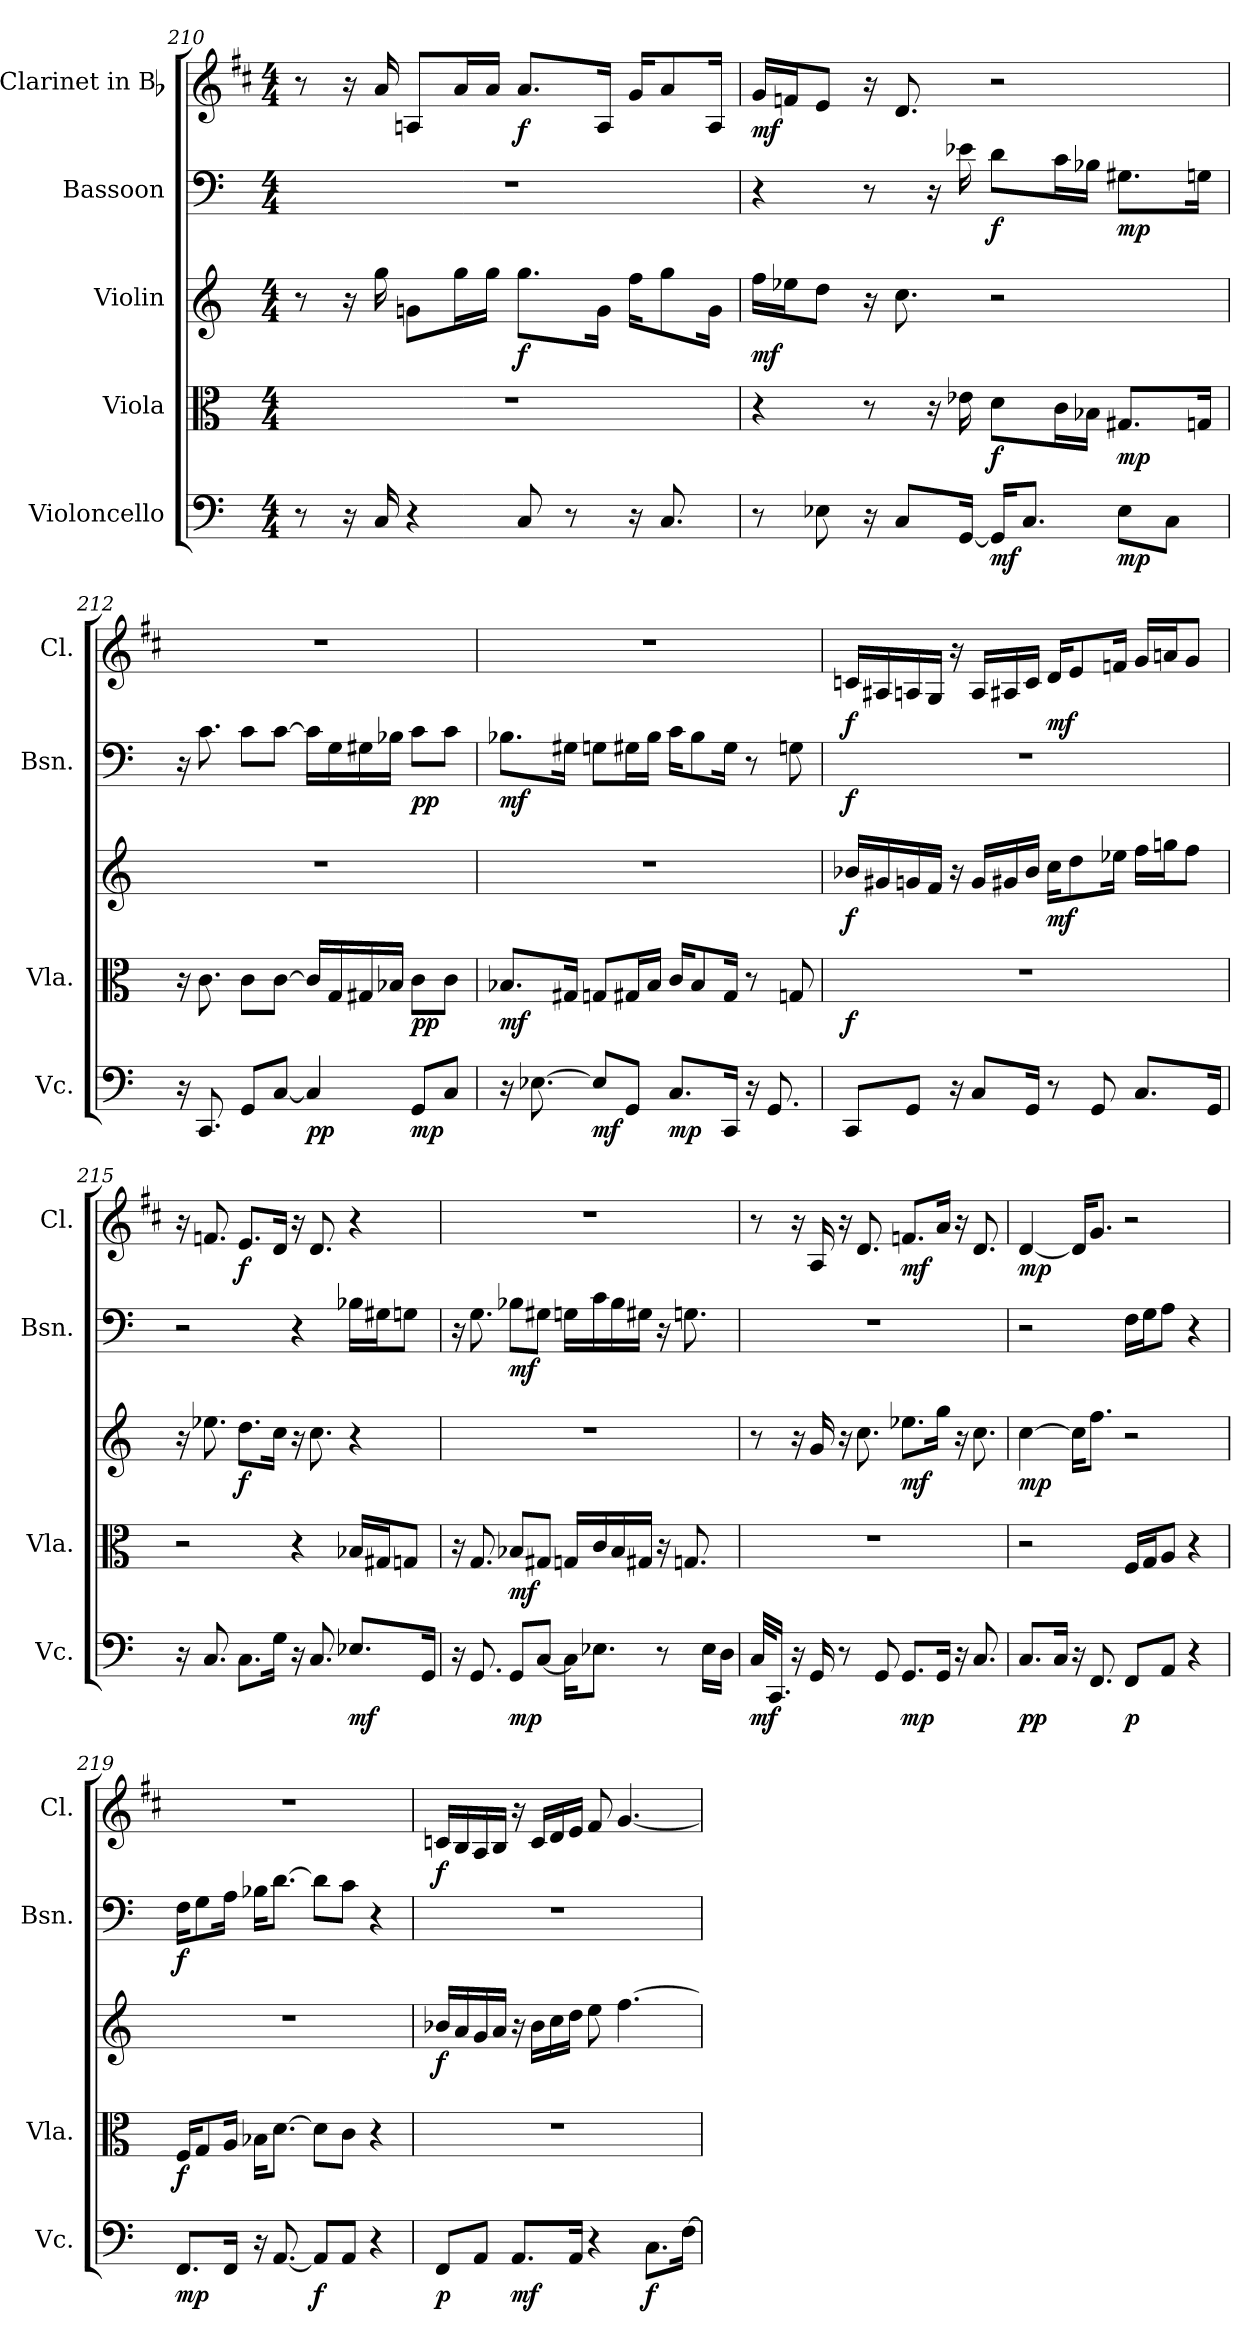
**kern	**dynam	**kern	**dynam	**kern	**dynam	**kern	**dynam	**kern	**dynam
*part5	*part5	*part4	*part4	*part3	*part3	*part2	*part2	*part1	*part1
*staff5	*staff5	*staff4	*staff4	*staff3	*staff3	*staff2	*staff2	*staff1	*staff1
*I"Violoncello	*	*I"Viola	*	*I"Violin	*	*I"Bassoon	*	*I"Clarinet in Bb	*
*I'Vc.	*	*I'Vla.	*	*	*	*I'Bsn.	*	*I'Cl.	*
!!LO:LB:g=z
*clefF4	*	*clefC3	*	*clefG2	*	*clefF4	*	*clefG2	*
*	*	*	*	*	*	*	*	*ITrd1c2	*
*k[]	*	*k[]	*	*k[]	*	*k[]	*	*k[]	*
*C:	*	*C:	*	*C:	*	*C:	*	*C:	*
*M4/4	*	*M4/4	*	*M4/4	*	*M4/4	*	*M4/4	*
=210	=210	=210	=210	=210	=210	=210	=210	=210	=210
8r	.	1r	.	8r	.	1r	.	8r	.
16r	.	.	.	16r	.	.	.	16r	.
16Ci/	.	.	.	16ggi\	.	.	.	16gi/	.
4r	.	.	.	8gni\L	.	.	.	8Gni/L	.
.	.	.	.	16ggi\L	.	.	.	16gi/L	.
.	.	.	.	16ggi\JJ	.	.	.	16gi/JJ	.
8Ci/	.	.	.	8.ggi\L	f	.	.	8.gi/L	f
8r	.	.	.	.	.	.	.	.	.
.	.	.	.	16gi\Jk	.	.	.	16Gi/Jk	.
16r	.	.	.	16ffi\KL	.	.	.	16fi/KL	.
8.Ci/	.	.	.	8ggi\	.	.	.	8gi/	.
.	.	.	.	16gi\Jk	.	.	.	16Gi/Jk	.
=211	=211	=211	=211	=211	=211	=211	=211	=211	=211
8r	.	4r	.	16ffi\LL	mf	4r	.	16fi/LL	mf
.	.	.	.	16ee-Xi\J	.	.	.	16e-Xi/J	.
8E-Xi\	.	.	.	8ddi\J	.	.	.	8di/J	.
16r	.	8r	.	16r	.	8r	.	16r	.
8Ci/L	.	.	.	8.cci\	.	.	.	8.ci/	.
.	.	16r	.	.	.	16r	.	.	.
[16GGi/Jk	.	16e-Xi\	.	.	.	16e-Xi\	.	.	.
16GGi/KL]	mf	8di\L	f	2r	.	8di\L	f	2r	.
8.Ci/J	.	.	.	.	.	.	.	.	.
.	.	16ci\L	.	.	.	16ci\L	.	.	.
.	.	16B-Xi\JJ	.	.	.	16B-Xi\JJ	.	.	.
8E-i\L	mp	8.G#Xi/L	mp	.	.	8.G#Xi\L	mp	.	.
8Ci\J	.	.	.	.	.	.	.	.	.
.	.	16Gni/Jk	.	.	.	16Gni\Jk	.	.	.
=212	=212	=212	=212	=212	=212	=212	=212	=212	=212
16r	.	16r	.	1r	.	16r	.	1r	.
8.CCi/	.	8.ci\	.	.	.	8.ci\	.	.	.
8GGi/L	.	8ci\L	.	.	.	8ci\L	.	.	.
[8Ci/J	.	[8ci\J	.	.	.	[8ci\J	.	.	.
4Ci/]	pp	16ci/LL]	.	.	.	16ci\LL]	.	.	.
.	.	16Gi/	.	.	.	16Gi\	.	.	.
.	.	16G#Xi/	.	.	.	16G#Xi\	.	.	.
.	.	16B-Xi/JJ	.	.	.	16B-Xi\JJ	.	.	.
8GGi/L	mp	8ci\L	pp	.	.	8ci\L	pp	.	.
8Ci/J	.	8ci\J	.	.	.	8ci\J	.	.	.
!!LO:PB:g=z
=213	=213	=213	=213	=213	=213	=213	=213	=213	=213
16r	.	8.B-Xi/L	mf	1r	.	8.B-Xi\L	mf	1r	.
[8.E-Xi\	.	.	.	.	.	.	.	.	.
.	.	16G#Xi/Jk	.	.	.	16G#Xi\Jk	.	.	.
8E-i/L]	mf	8Gni/L	.	.	.	8Gni\L	.	.	.
8GGi/J	.	16G#Xi/L	.	.	.	16G#Xi\L	.	.	.
.	.	16B-i/JJ	.	.	.	16B-i\JJ	.	.	.
8.Ci/L	mp	16ci/KL	.	.	.	16ci\KL	.	.	.
.	.	8B-i/	.	.	.	8B-i\	.	.	.
16CCi/Jk	.	16G#i/Jk	.	.	.	16G#i\Jk	.	.	.
16r	.	8r	.	.	.	8r	.	.	.
8.GGi/	.	.	.	.	.	.	.	.	.
.	.	8Gni/	.	.	.	8Gni\	.	.	.
=214	=214	=214	=214	=214	=214	=214	=214	=214	=214
8CCi/L	.	1r	f	16b-Xi/LL	f	1r	f	16B-Xi/LL	f
.	.	.	.	16g#Xi/	.	.	.	16G#Xi/	.
8GGi/J	.	.	.	16gni/	.	.	.	16Gni/	.
.	.	.	.	16fi/JJ	.	.	.	16Fi/JJ	.
16r	.	.	.	16r	.	.	.	16r	.
8Ci/L	.	.	.	16gi/LL	.	.	.	16Gi/LL	.
.	.	.	.	16g#Xi/	.	.	.	16G#Xi/	.
16GGi/Jk	.	.	.	16b-i/JJ	.	.	.	16B-i/JJ	.
8r	.	.	.	16cci\KL	mf	.	.	16ci/KL	mf
.	.	.	.	8ddi\	.	.	.	8di/	.
8GGi/	.	.	.	.	.	.	.	.	.
.	.	.	.	16ee-Xi\Jk	.	.	.	16e-Xi/Jk	.
8.Ci/L	.	.	.	16ffi\LL	.	.	.	16fi/LL	.
.	.	.	.	16ggni\J	.	.	.	16gni/J	.
.	.	.	.	8ffi\J	.	.	.	8fi/J	.
16GGi/Jk	.	.	.	.	.	.	.	.	.
=215	=215	=215	=215	=215	=215	=215	=215	=215	=215
16r	.	2r	.	16r	.	2r	.	16r	.
8.Ci/	.	.	.	8.ee-Xi\	.	.	.	8.e-Xi/	.
8.Ci\L	.	.	.	8.ddi\L	f	.	.	8.di/L	f
16Gi\Jk	.	.	.	16cci\Jk	.	.	.	16ci/Jk	.
16r	.	4r	.	16r	.	4r	.	16r	.
8.Ci/	.	.	.	8.cci\	.	.	.	8.ci/	.
8.E-Xi/L	mf	16B-Xi/LL	.	4r	.	16B-Xi\LL	.	4r	.
.	.	16G#Xi/J	.	.	.	16G#Xi\J	.	.	.
.	.	8Gni/J	.	.	.	8Gni\J	.	.	.
16GGi/Jk	.	.	.	.	.	.	.	.	.
!!LO:LB:g=z
=216	=216	=216	=216	=216	=216	=216	=216	=216	=216
16r	.	16r	.	1r	.	16r	.	1r	.
8.GGi/	.	8.Gi/	.	.	.	8.Gi\	.	.	.
8GGi/L	mp	8B-Xi/L	mf	.	.	8B-Xi\L	mf	.	.
[8Ci/J	.	8G#Xi/J	.	.	.	8G#Xi\J	.	.	.
16Ci\KL]	.	16Gni/LL	.	.	.	16Gni\LL	.	.	.
8.E-Xi\J	.	16ci/	.	.	.	16ci\	.	.	.
.	.	16B-i/	.	.	.	16B-i\	.	.	.
.	.	16G#Xi/JJ	.	.	.	16G#Xi\JJ	.	.	.
8r	.	16r	.	.	.	16r	.	.	.
.	.	8.Gni/	.	.	.	8.Gni\	.	.	.
16E-i\LL	.	.	.	.	.	.	.	.	.
16Di\JJ	.	.	.	.	.	.	.	.	.
=217	=217	=217	=217	=217	=217	=217	=217	=217	=217
32Ci/KLL	mf	1r	.	8r	.	1r	.	8r	.
16.CCi/JJ	.	.	.	.	.	.	.	.	.
16r	.	.	.	16r	.	.	.	16r	.
16GGi/	.	.	.	16gi/	.	.	.	16Gi/	.
8r	.	.	.	16r	.	.	.	16r	.
.	.	.	.	8.cci\	.	.	.	8.ci/	.
8GGi/	.	.	.	.	.	.	.	.	.
8.GGi/L	mp	.	.	8.ee-Xi\L	mf	.	.	8.e-Xi/L	mf
16GGi/Jk	.	.	.	16ggi\Jk	.	.	.	16gi/Jk	.
16r	.	.	.	16r	.	.	.	16r	.
8.Ci/	.	.	.	8.cci\	.	.	.	8.ci/	.
=218	=218	=218	=218	=218	=218	=218	=218	=218	=218
8.Ci/L	pp	2r	.	[4cci\	mp	2r	.	[4ci/	mp
16Ci/Jk	.	.	.	.	.	.	.	.	.
16r	.	.	.	16cci\KL]	.	.	.	16ci/KL]	.
8.FFi/	.	.	.	8.ffi\J	.	.	.	8.fi/J	.
8FFi/L	p	16Fi/LL	.	2r	.	16Fi\LL	.	2r	.
.	.	16Gi/J	.	.	.	16Gi\J	.	.	.
8AAi/J	.	8Ai/J	.	.	.	8Ai\J	.	.	.
4r	.	4r	.	.	.	4r	.	.	.
!!LO:PB:g=z
=219	=219	=219	=219	=219	=219	=219	=219	=219	=219
8.FFi/L	mp	16Fi/KL	f	1r	.	16Fi\KL	f	1r	.
.	.	8Gi/	.	.	.	8Gi\	.	.	.
16FFi/Jk	.	16Ai/Jk	.	.	.	16Ai\Jk	.	.	.
16r	.	16B-Xi\KL	.	.	.	16B-Xi\KL	.	.	.
[8.AAi/	.	[8.di\J	.	.	.	[8.di\J	.	.	.
8AAi/L]	f	8di\L]	.	.	.	8di\L]	.	.	.
8AAi/J	.	8ci\J	.	.	.	8ci\J	.	.	.
4r	.	4r	.	.	.	4r	.	.	.
=220	=220	=220	=220	=220	=220	=220	=220	=220	=220
8FFi/L	p	1r	.	16b-Xi/LL	f	1r	.	16B-Xi/LL	f
.	.	.	.	16ai/	.	.	.	16Ai/	.
8AAi/J	.	.	.	16gi/	.	.	.	16Gi/	.
.	.	.	.	16ai/JJ	.	.	.	16Ai/JJ	.
8.AAi/L	mf	.	.	16r	.	.	.	16r	.
.	.	.	.	16b-i\LL	.	.	.	16B-i/LL	.
.	.	.	.	16cci\	.	.	.	16ci/	.
16AAi/Jk	.	.	.	16ddi\JJ	.	.	.	16di/JJ	.
4r	.	.	.	8eei\	.	.	.	8ei/	.
.	.	.	.	[4.ffi\	.	.	.	[4.fi/	.
8.Ci\L	f	.	.	.	.	.	.	.	.
[16Fi\Jk	.	.	.	.	.	.	.	.	.
=	=	=	=	=	=	=	=	=	=
*-	*-	*-	*-	*-	*-	*-	*-	*-	*-
